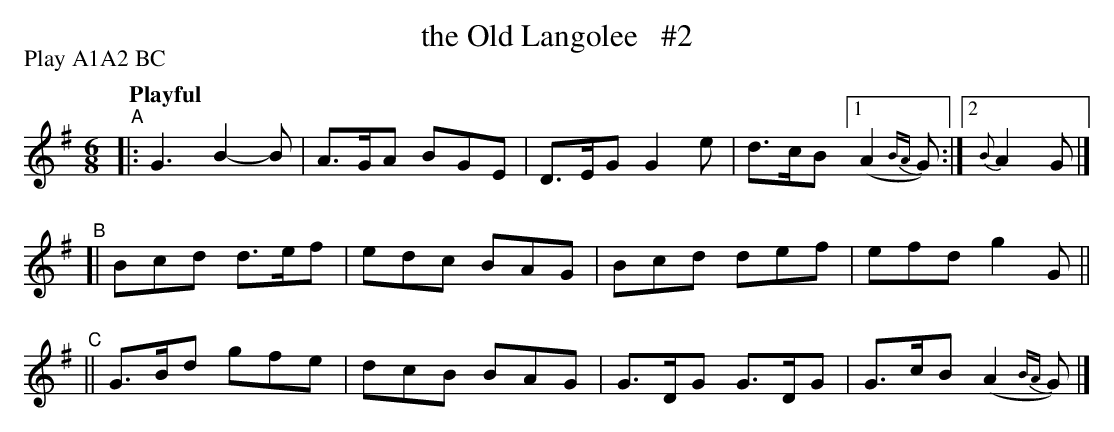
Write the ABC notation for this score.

X:1
T: the Old Langolee   #2
P: Play A1A2 BC
Q: "Playful"
M: 6/8
L: 1/8
K: G
"^A"|: G3 B2-B | A>GA BGE | D>EG G2e | d>cB [1 (A2{BA}G) :|[2 {B}A2G |]
"^B"[| Bcd d>ef | edc  BAG | Bcd  def  | efd   g2G      ||
"^C"|| G>Bd gfe  | dcB  BAG | G>DG G>DG | G>cB (A2{BA}G) |]
